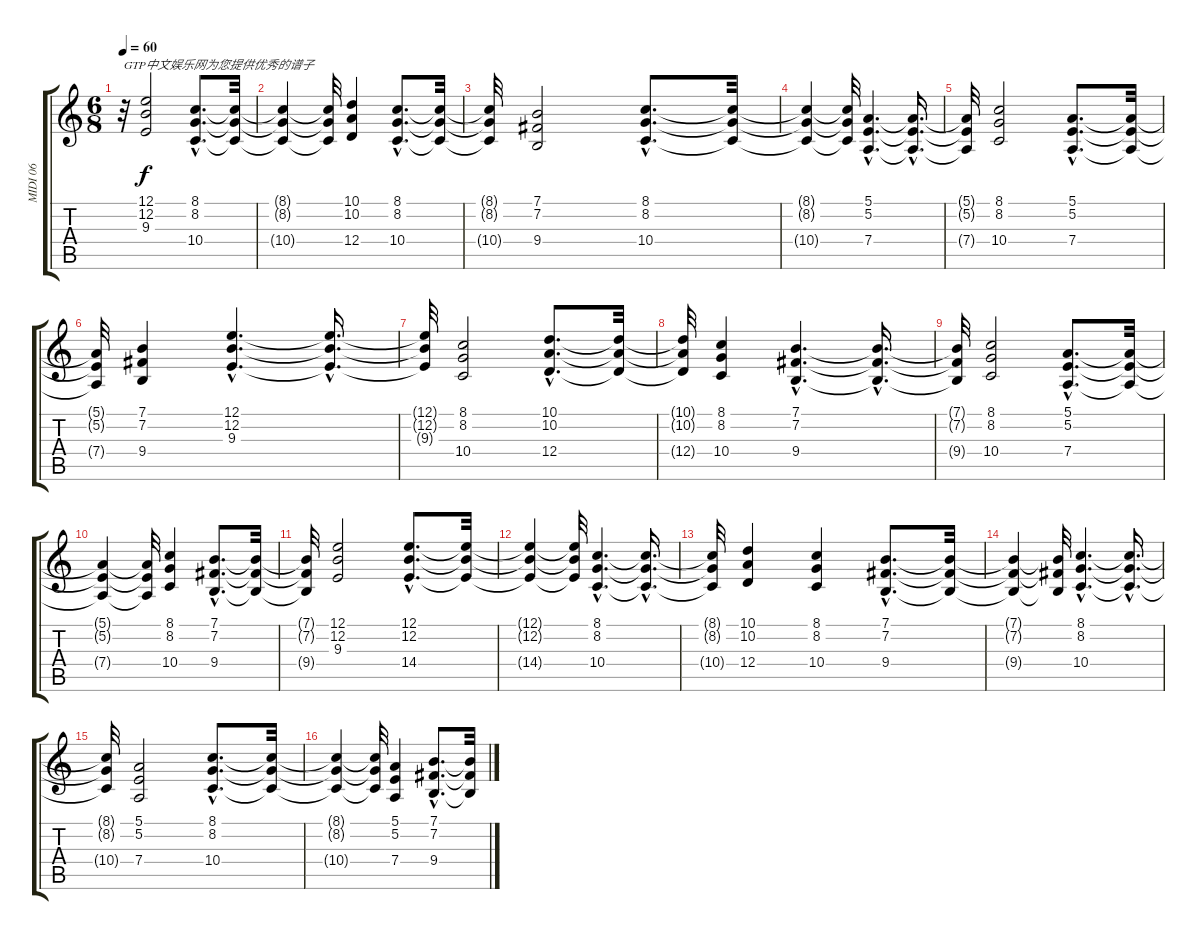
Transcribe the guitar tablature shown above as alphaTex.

\track ("MIDI 06" "MIDI 06") {instrument stringensemble1}
\staff {score tabs}
\tuning (E4 B3 G3 D3 A2 E2) {hide}
\ts (6 8)
\tempo 60
\clef g2
\ks c
r.32{txt "GTP中文娱乐网为您提供优秀的谱子" dy f instrument stringensemble1} (12.1 12.2 9.3).2 (8.1{hac} 8.2{hac} 10.4{hac}).8{d} (8.1{t} 8.2{t} 10.4{t}).32 |
(8.1{t} 8.2{t} 10.4{t}).4 (8.1{t} 8.2{t} 10.4{t}).32 (10.1 10.2 12.4).4 (8.1{hac} 8.2{hac} 10.4{hac}).8{d} (8.1{t} 8.2{t} 10.4{t}).32 |
(8.1{t} 8.2{t} 10.4{t}).32 (7.1 7.2 9.4).2 (8.1{hac} 8.2{hac} 10.4{hac}).8{d} (8.1{t} 8.2{t} 10.4{t}).32 |
(8.1{t} 8.2{t} 10.4{t}).4 (8.1{t} 8.2{t} 10.4{t}).32 (5.1{hac} 5.2{hac} 7.4{hac}).4{d} (5.1{hac t} 5.2{hac t} 7.4{hac t}).16{d} |
(5.1{t} 5.2{t} 7.4{t}).32 (8.1 8.2 10.4).2 (5.1{hac} 5.2{hac} 7.4{hac}).8{d} (5.1{t} 5.2{t} 7.4{t}).32 |
(5.1{t} 5.2{t} 7.4{t}).32 (7.1 7.2 9.4).4 (12.1{hac} 12.2{hac} 9.3{hac}).4{d} (12.1{hac t} 12.2{hac t} 9.3{hac t}).16{d} |
(12.1{t} 12.2{t} 9.3{t}).32 (8.1 8.2 10.4).2 (10.1{hac} 10.2{hac} 12.4{hac}).8{d} (10.1{t} 10.2{t} 12.4{t}).32 |
(10.1{t} 10.2{t} 12.4{t}).32 (8.1 8.2 10.4).4 (7.1{hac} 7.2{hac} 9.4{hac}).4{d} (7.1{hac t} 7.2{hac t} 9.4{hac t}).16{d} |
(7.1{t} 7.2{t} 9.4{t}).32 (8.1 8.2 10.4).2 (5.1{hac} 5.2{hac} 7.4{hac}).8{d} (5.1{t} 5.2{t} 7.4{t}).32 |
(5.1{t} 5.2{t} 7.4{t}).4 (5.1{t} 5.2{t} 7.4{t}).32 (8.1 8.2 10.4).4 (7.1{hac} 7.2{hac} 9.4{hac}).8{d} (7.1{t} 7.2{t} 9.4{t}).32 |
(7.1{t} 7.2{t} 9.4{t}).32 (12.1 12.2 9.3).2 (12.1{hac} 12.2{hac} 14.4{hac}).8{d} (12.1{t} 12.2{t} 14.4{t}).32 |
(12.1{t} 12.2{t} 14.4{t}).4 (12.1{t} 12.2{t} 14.4{t}).32 (8.1{hac} 8.2{hac} 10.4{hac}).4{d} (8.1{hac t} 8.2{hac t} 10.4{hac t}).16{d} |
(8.1{t} 8.2{t} 10.4{t}).32 (10.1 10.2 12.4).4 (8.1 8.2 10.4).4 (7.1{hac} 7.2{hac} 9.4{hac}).8{d} (7.1{t} 7.2{t} 9.4{t}).32 |
(7.1{t} 7.2{t} 9.4{t}).4 (7.1{t} 7.2{t} 9.4{t}).32 (8.1{hac} 8.2{hac} 10.4{hac}).4{d} (8.1{hac t} 8.2{hac t} 10.4{hac t}).16{d} |
(8.1{t} 8.2{t} 10.4{t}).32 (5.1 5.2 7.4).2 (8.1{hac} 8.2{hac} 10.4{hac}).8{d} (8.1{t} 8.2{t} 10.4{t}).32 |
(8.1{t} 8.2{t} 10.4{t}).4 (8.1{t} 8.2{t} 10.4{t}).32 (5.1 5.2 7.4).4 (7.1{hac} 7.2{hac} 9.4{hac}).8{d} (7.1{t} 7.2{t} 9.4{t}).32
